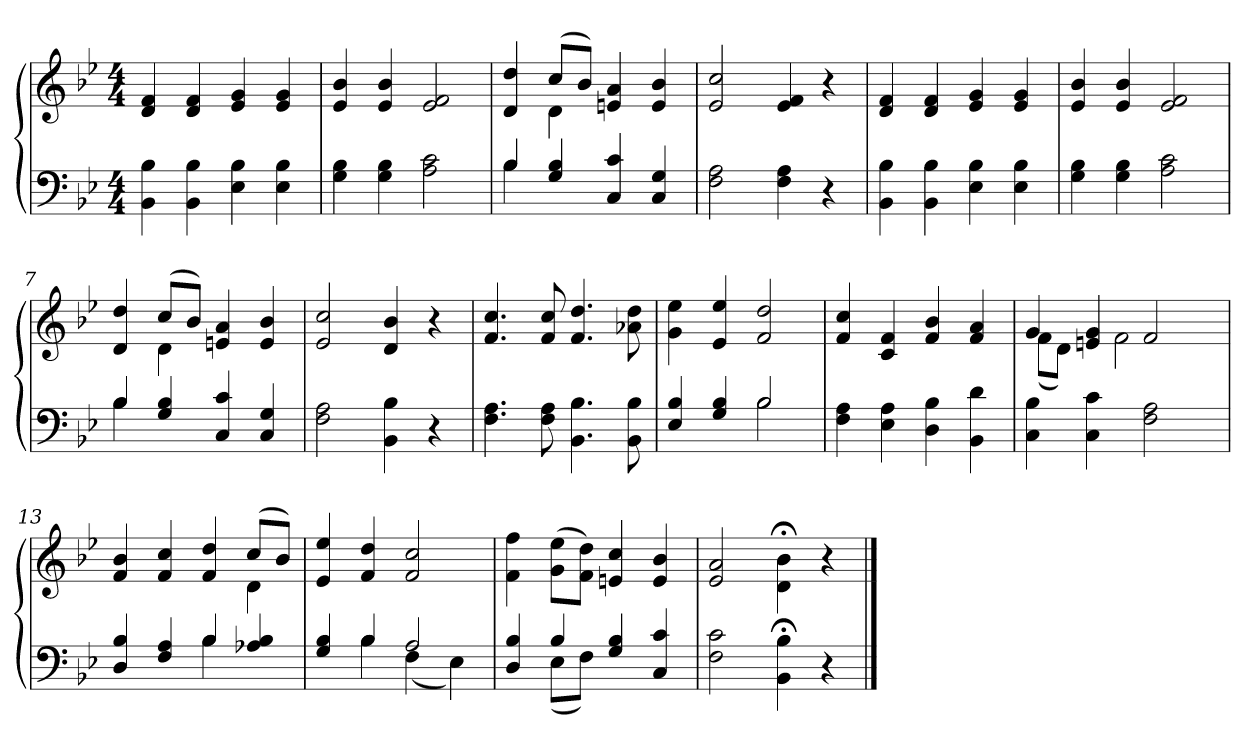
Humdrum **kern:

**kern	**kern
*part2	*part1
*staff2	*staff1
*clefF4	*clefG2
*k[b-e-]	*k[b-e-]
*B-:	*B-:
*M4/4	*M4/4
*MM110	*MM110
=1	=1
4BB-\ 4B-\	4d/ 4f/
4BB-\ 4B-\	4d/ 4f/
4E-\ 4B-\	4e-/ 4g/
4E-\ 4B-\	4e-/ 4g/
=2	=2
4G\ 4B-\	4e-/ 4b-/
4G\ 4B-\	4e-/ 4b-/
2A\ 2c\	2e-/ 2f/
=3	=3
*^	*^
4B-/	4B-\	4d/ 4dd/	4ryy
4G/ 4B-/	2.ryy	(>8cc/L	4d\
.	.	8b-/J)	.
4C/ 4c/	.	4en/ 4a/	2ryy
4C/ 4G/	.	4e/ 4b-/	.
*v	*v	*	*
*	*v	*v
=4	=4
2F\ 2A\	2e-/ 2cc/
4F\ 4A\	4e-/ 4f/
4r	4r
=5	=5
4BB-\ 4B-\	4d/ 4f/
4BB-\ 4B-\	4d/ 4f/
4E-\ 4B-\	4e-/ 4g/
4E-\ 4B-\	4e-/ 4g/
=6	=6
4G\ 4B-\	4e-/ 4b-/
4G\ 4B-\	4e-/ 4b-/
2A\ 2c\	2e-/ 2f/
=7	=7
*^	*^
4B-/	4B-\	4d/ 4dd/	4ryy
4G/ 4B-/	2.ryy	(>8cc/L	4d\
.	.	8b-/J)	.
4C/ 4c/	.	4en/ 4a/	2ryy
4C/ 4G/	.	4e/ 4b-/	.
*v	*v	*	*
*	*v	*v
=8	=8
2F\ 2A\	2e-/ 2cc/
4BB-\ 4B-\	4d/ 4b-/
4r	4r
=9	=9
4.F\ 4.A\	4.f/ 4.cc/
8F\ 8A\	8f/ 8cc/
4.BB-\ 4.B-\	4.f/ 4.dd/
8BB-\ 8B-\	8a-X\ 8dd\
!!LO:LB:g=z
=10	=10
*^	*
4E-/ 4B-/	2ryy	4g\ 4ee-\
4G/ 4B-/	.	4e-/ 4ee-/
2B-/	2B-\	2f/ 2dd/
*v	*v	*
=11	=11
4F\ 4A\	4f/ 4cc/
4E-\ 4A\	4c/ 4f/
4D\ 4B-\	4f/ 4b-/
4BB-\ 4d\	4f/ 4a/
=12	=12
*	*^
4C\ 4B-\	4g/	(<8f\L
.	.	8d\J)
4C\ 4c\	4en/ 4g/	8ryy
.	.	2f\
2F\ 2A\	2f/	.
.	.	8ryy
=13	=13	=13
*^	*	*
4D/ 4B-/	2ryy	4f/ 4b-/	2.ryy
4F/ 4A/	.	4f/ 4cc/	.
4B-/	4B-\	4f/ 4dd/	.
4A-X/ 4B-/	4ryy	(>8cc/L	4d\
.	.	8b-/J)	.
*	*	*v	*v
=14	=14	=14
4G/ 4B-/	4ryy	4e-/ 4ee-/
4B-/	4B-\	4f/ 4dd/
2A/	(<4F\	2f/ 2cc/
.	4E-\)	.
=15	=15	=15
4D/ 4B-/	4ryy	4f\ 4ff\
4B-/	(<8E-\L	(>8g\ 8ee-\L
.	8F\J)	8f\ 8dd\J)
4G/ 4B-/	2ryy	4en/ 4cc/
4C/ 4c/	.	4e/ 4b-/
*v	*v	*
=16	=16
2F\ 2c\	2e-/ 2a/
4BB-\;< 4B-\;<	4d\;< 4b-\;<
4r	4r
==	==
*-	*-
